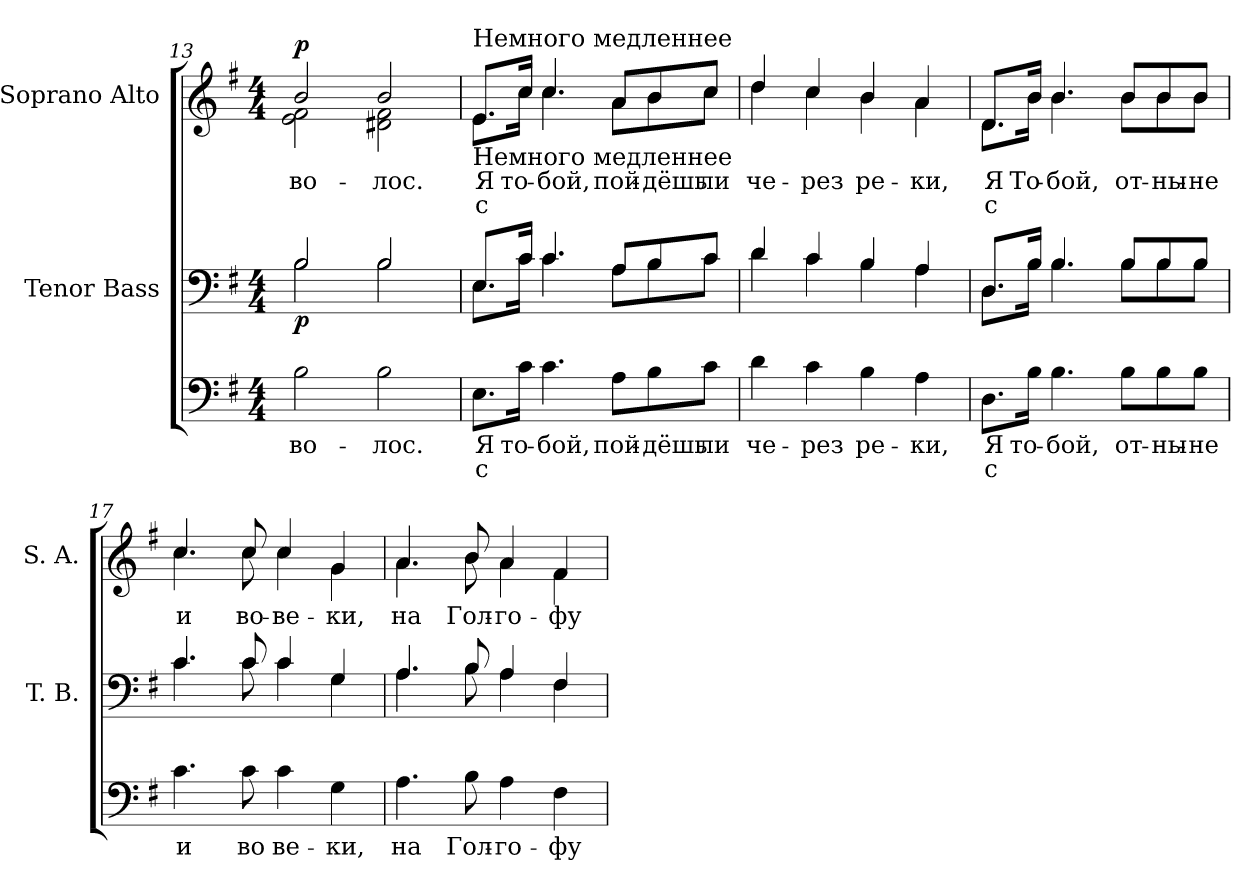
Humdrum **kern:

**kern	**text	**text	**kern	**dynam	**kern	**text	**text	**dynam
*part3	*part3	*part3	*part2	*part2	*part1	*part1	*part1	*part1
*staff3	*staff3	*staff3	*staff2	*staff2	*staff1	*staff1	*staff1	*staff1
*	*	*	*I"Tenor Bass	*	*I"Soprano Alto	*	*	*
*	*	*	*I'T. B.	*	*I'S. A.	*	*	*
*clefF4	*	*	*clefF4	*	*clefG2	*	*	*
*k[f#]	*	*	*k[f#]	*	*k[f#]	*	*	*
*G:	*	*	*G:	*	*G:	*	*	*
*M4/4	*	*	*M4/4	*	*M4/4	*	*	*
=13	=13	=13	=13	=13	=13	=13	=13	=13
!	!LO:LY:b:color=#000000	!	!	!	!	!	!	!
*	*	*	*^	*	*	*	*	*
!	!	!	!	!	!	!	!LO:LY:b:color=#000000	!	!
*	*	*	*	*	*	*^	*	*	*
2Bi\	во-	.	2Bi/	2Bi\	p	2bi/	2ei\ 2f#i	во-	.	p
!	!LO:LY:b:color=#000000	!	!	!	!	!	!	!	!	!
!	!	!	!	!	!	!	!	!LO:LY:b:color=#000000	!	!
2Bi\	-лос.	.	2Bi/	2Bi\	.	2bi/	2d#Xi\ 2f#i	-лос.	.	.
=14	=14	=14	=14	=14	=14	=14	=14	=14	=14	=14
!	!LO:LY:b:color=#000000	!LO:LY:b:color=#000000	!	!	!	!	!	!	!	!
!	!	!	!	!	!	!LO:TX:a:t=Немного медленнее	!	!	!	!
!	!	!	!	!	!	!LO:TX:b:t=Немного медленнее	!	!	!	!
!	!	!	!	!	!	!	!	!LO:LY:b:color=#000000	!LO:LY:b:color=#000000	!
8.Ei\L	Я	с	8.Ei/L	8.Ei\L	.	8.ei/L	8.ei\L	Я	с	.
!	!LO:LY:b:color=#000000	!	!	!	!	!	!	!	!	!
!	!	!	!	!	!	!	!	!LO:LY:b:color=#000000	!	!
16ci\Jk	то-	.	16ci/Jk	16ci\Jk	.	16cci/Jk	16cci\Jk	то-	.	.
!	!LO:LY:b:color=#000000	!	!	!	!	!	!	!	!	!
!	!	!	!	!	!	!	!	!LO:LY:b:color=#000000	!	!
4.ci\	-бой,	.	4.ci/	4.ci\	.	4.cci/	4.cci\	-бой,	.	.
!	!LO:LY:b:color=#000000	!	!	!	!	!	!	!	!	!
!	!	!	!	!	!	!	!	!LO:LY:b:color=#000000	!	!
8Ai\L	пой-	.	8Ai/L	8Ai\L	.	8ai/L	8ai\L	пой-	.	.
!	!LO:LY:b:color=#000000	!	!	!	!	!	!	!	!	!
!	!	!	!	!	!	!	!	!LO:LY:b:color=#000000	!	!
8Bi\	-дёшь	.	8Bi/	8Bi\	.	8bi/	8bi\	-дёшь	.	.
!	!LO:LY:b:color=#000000	!	!	!	!	!	!	!	!	!
!	!	!	!	!	!	!	!	!LO:LY:b:color=#000000	!	!
8ci\J	ли	.	8ci/J	8ci\J	.	8cci/J	8cci\J	ли	.	.
=15	=15	=15	=15	=15	=15	=15	=15	=15	=15	=15
!	!LO:LY:b:color=#000000	!	!	!	!	!	!	!	!	!
!	!	!	!	!	!	!	!	!LO:LY:b:color=#000000	!	!
4di\	че-	.	4di/	4di\	.	4ddi/	4ddi\	че-	.	.
!	!LO:LY:b:color=#000000	!	!	!	!	!	!	!	!	!
!	!	!	!	!	!	!	!	!LO:LY:b:color=#000000	!	!
4ci\	-рез	.	4ci/	4ci\	.	4cci/	4cci\	-рез	.	.
!	!LO:LY:b:color=#000000	!	!	!	!	!	!	!	!	!
!	!	!	!	!	!	!	!	!LO:LY:b:color=#000000	!	!
4Bi\	ре-	.	4Bi/	4Bi\	.	4bi/	4bi\	ре-	.	.
!	!LO:LY:b:color=#000000	!	!	!	!	!	!	!	!	!
!	!	!	!	!	!	!	!	!LO:LY:b:color=#000000	!	!
4Ai\	-ки,	.	4Ai/	4Ai\	.	4ai/	4ai\	-ки,	.	.
!!LO:PB:g=z	!!
=16	=16	=16	=16	=16	=16	=16	=16	=16	=16	=16
!	!LO:LY:b:color=#000000	!LO:LY:b:color=#000000	!	!	!	!	!	!	!	!
!	!	!	!	!	!	!	!	!LO:LY:b:color=#000000	!LO:LY:b:color=#000000	!
8.Di\L	Я	с	8.Di/L	8.Di\L	.	8.di/L	8.di\L	Я	с	.
!	!LO:LY:b:color=#000000	!	!	!	!	!	!	!	!	!
!	!	!	!	!	!	!	!	!LO:LY:b:color=#000000	!	!
16Bi\Jk	то-	.	16Bi/Jk	16Bi\Jk	.	16bi/Jk	16bi\Jk	То-	.	.
!	!LO:LY:b:color=#000000	!	!	!	!	!	!	!	!	!
!	!	!	!	!	!	!	!	!LO:LY:b:color=#000000	!	!
4.Bi\	-бой,	.	4.Bi/	4.Bi\	.	4.bi/	4.bi\	-бой,	.	.
!	!LO:LY:b:color=#000000	!	!	!	!	!	!	!	!	!
!	!	!	!	!	!	!	!	!LO:LY:b:color=#000000	!	!
8Bi\L	от-	.	8Bi/L	8Bi\L	.	8bi/L	8bi\L	от-	.	.
!	!LO:LY:b:color=#000000	!	!	!	!	!	!	!	!	!
!	!	!	!	!	!	!	!	!LO:LY:b:color=#000000	!	!
8Bi\	-ны-	.	8Bi/	8Bi\	.	8bi/	8bi\	-ны-	.	.
!	!LO:LY:b:color=#000000	!	!	!	!	!	!	!	!	!
!	!	!	!	!	!	!	!	!LO:LY:b:color=#000000	!	!
8Bi\J	-не	.	8Bi/J	8Bi\J	.	8bi/J	8bi\J	-не	.	.
=17	=17	=17	=17	=17	=17	=17	=17	=17	=17	=17
!	!LO:LY:b:color=#000000	!	!	!	!	!	!	!	!	!
!	!	!	!	!	!	!	!	!LO:LY:b:color=#000000	!	!
4.ci\	и	.	4.ci/	4.ci\	.	4.cci/	4.cci\	и	.	.
!	!LO:LY:b:color=#000000	!	!	!	!	!	!	!	!	!
!	!	!	!	!	!	!	!	!LO:LY:b:color=#000000	!	!
8ci\	во	.	8ci/	8ci\	.	8cci/	8cci\	во-	.	.
!	!LO:LY:b:color=#000000	!	!	!	!	!	!	!	!	!
!	!	!	!	!	!	!	!	!LO:LY:b:color=#000000	!	!
4ci\	ве-	.	4ci/	4ci\	.	4cci/	4cci\	-ве-	.	.
!	!LO:LY:b:color=#000000	!	!	!	!	!	!	!	!	!
!	!	!	!	!	!	!	!	!LO:LY:b:color=#000000	!	!
4Gi\	-ки,	.	4Gi/	4Gi\	.	4gi/	4gi\	-ки,	.	.
=18	=18	=18	=18	=18	=18	=18	=18	=18	=18	=18
!	!LO:LY:b:color=#000000	!	!	!	!	!	!	!	!	!
!	!	!	!	!	!	!	!	!LO:LY:b:color=#000000	!	!
4.Ai\	на	.	4.Ai/	4.Ai\	.	4.ai/	4.ai\	на	.	.
!	!LO:LY:b:color=#000000	!	!	!	!	!	!	!	!	!
!	!	!	!	!	!	!	!	!LO:LY:b:color=#000000	!	!
8Bi\	Гол-	.	8Bi/	8Bi\	.	8bi/	8bi\	Гол-	.	.
!	!LO:LY:b:color=#000000	!	!	!	!	!	!	!	!	!
!	!	!	!	!	!	!	!	!LO:LY:b:color=#000000	!	!
4Ai\	-го-	.	4Ai/	4Ai\	.	4ai/	4ai\	-го-	.	.
!	!LO:LY:b:color=#000000	!	!	!	!	!	!	!	!	!
!	!	!	!	!	!	!	!	!LO:LY:b:color=#000000	!	!
4F#i\	-фу	.	4F#i/	4F#i\	.	4f#i/	4f#i\	-фу	.	.
*	*	*	*v	*v	*	*	*	*	*	*
*	*	*	*	*	*v	*v	*	*	*
=	=	=	=	=	=	=	=	=
*-	*-	*-	*-	*-	*-	*-	*-	*-
